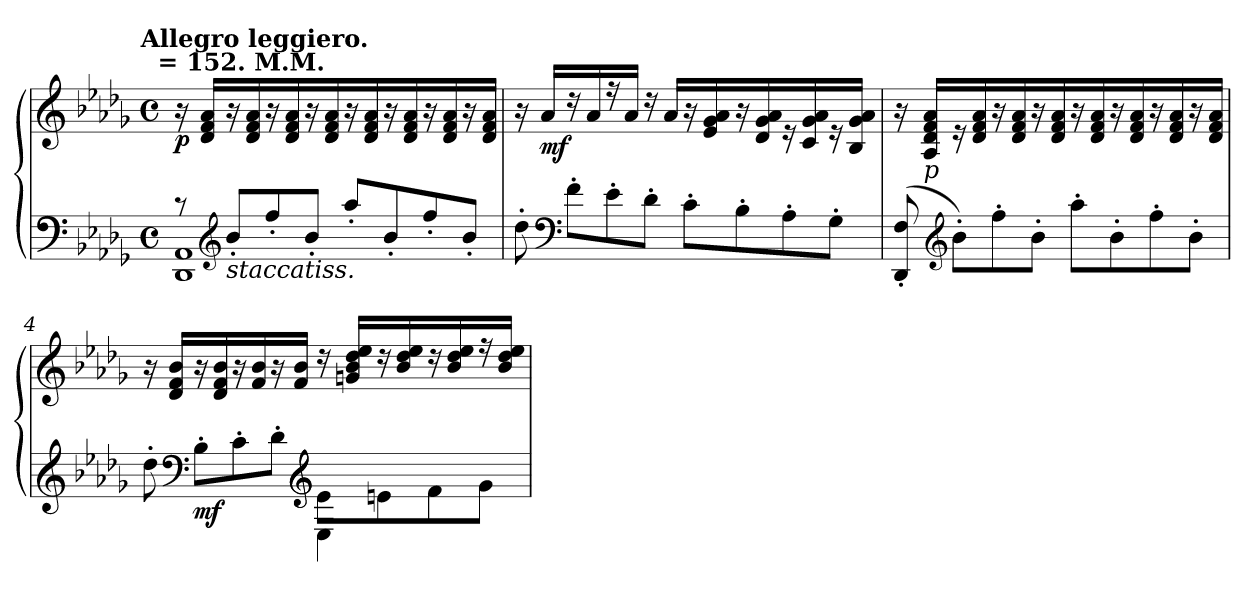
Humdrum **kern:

**kern	**kern	**dynam
*part1	*part1	*part1
*staff2	*staff1	*staff1/2
*clefF4	*clefG2	*
*k[b-e-a-d-g-]	*k[b-e-a-d-g-]	*
!!LO:TX:omd:t=Allegro leggiero.\n                          = 152. M.M.
*M4/4	*M4/4	*
*met(c)	*met(c)	*
*MM152	*MM152	*
=1	=1	=1
*^	*	*
!	!	!	!LO:DY:b
1DD- 1AA-	8rc	16r	p
.	.	16d-/ 16f/ 16a-/LL	.
*clefG2	*	*	*
!	!LO:TX:b:i:t=staccatiss.	!	!
.	8b-'/L	16r	.
.	.	16d-/ 16f/ 16a-/	.
.	8ff'/	16r	.
.	.	16d-/ 16f/ 16a-/	.
.	8b-'/J	16r	.
.	.	16d-/ 16f/ 16a-/	.
.	8aa-'/L	16r	.
.	.	16d-/ 16f/ 16a-/	.
.	8b-'/	16r	.
.	.	16d-/ 16f/ 16a-/	.
.	8ff'/	16r	.
.	.	16d-/ 16f/ 16a-/	.
.	8b-'/J	16r	.
.	.	16d-/ 16f/ 16a-/JJ	.
*v	*v	*	*
=2	=2	=2
8dd-'\	16r	.
!	!	!LO:DY:b
.	16a-/LL	mf
*clefF4	*	*
8f'\L	16rdd	.
.	16a-/	.
8e-'\	16rff	.
.	16a-/JJ	.
8d-'\J	16rdd	.
.	16a-/LL	.
8c'\L	16r	.
.	16e-/ 16g-/ 16a-/	.
8B-'\	16r	.
.	16d-/ 16g-/ 16a-/	.
8A-'\	16r	.
.	16c/ 16g-/ 16a-/	.
8G-'\J	16r	.
.	16B-/ 16g-/ 16a-/JJ	.
!!LO:LB:g=z
=3	=3	=3
(>8DD-'/ 8F'/	16r	.
!	!LO:TX:b:i:t=p	!
.	16A-/ 16d-/ 16f/ 16a-/LL	.
*clefG2	*	*
8b-'\L)	16r	.
.	16d-/ 16f/ 16a-/	.
8ff'\	16r	.
.	16d-/ 16f/ 16a-/	.
8b-'\J	16r	.
.	16d-/ 16f/ 16a-/	.
8aa-'\L	16r	.
.	16d-/ 16f/ 16a-/	.
8b-'\	16r	.
.	16d-/ 16f/ 16a-/	.
8ff'\	16r	.
.	16d-/ 16f/ 16a-/	.
8b-'\J	16r	.
.	16d-/ 16f/ 16a-/JJ	.
=4	=4	=4
*^	*	*
8dd-'\	2ryy	16r	.
.	.	16d-/ 16f/ 16b-/LL	.
*clefF4	*	*	*
!	!	!	!LO:DY:b=2
8B-'\L	.	16r	mf
.	.	16d-/ 16f/ 16b-/	.
8c'\	.	16r	.
.	.	16f/ 16b-/	.
8d-'\J	.	16r	.
.	.	16f/ 16b-/JJ	.
*clefG2	*	*	*
8e-\L	4E-\	16rdd	.
.	.	16gn/ 16b-/ 16dd-/ 16ee-/LL	.
8en\	.	16rdd	.
.	.	16b-/ 16dd-/ 16ee-/	.
8f\	4ryy	16rdd	.
.	.	16b-/ 16dd-/ 16ee-/	.
8g-\J	.	16rff	.
.	.	16b-/ 16dd-/ 16ee-/JJ	.
*v	*v	*	*
=	=	=
*-	*-	*-
